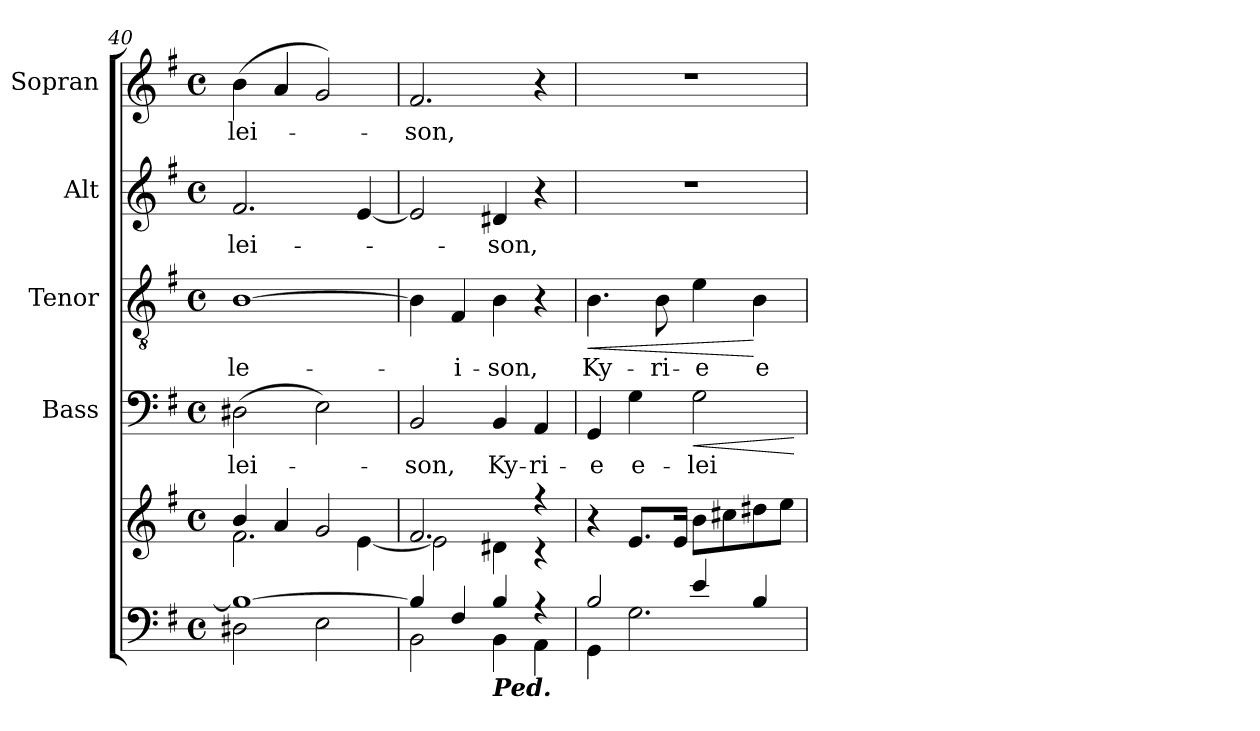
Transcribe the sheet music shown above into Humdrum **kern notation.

**kern	**kern	**kern	**text	**dynam	**kern	**text	**dynam	**kern	**text	**kern	**text
*part5	*part5	*part4	*part4	*part4	*part3	*part3	*part3	*part2	*part2	*part1	*part1
*staff6	*staff5	*staff4	*staff4	*staff4	*staff3	*staff3	*staff3	*staff2	*staff2	*staff1	*staff1
*	*	*I"Bass	*	*	*I"Tenor	*	*	*I"Alt	*	*I"Sopran	*
*	*	*I'B.	*	*	*I'T.	*	*	*I'A.	*	*I'S.	*
*clefF4	*clefG2	*clefF4	*	*	*clefGv2	*	*	*clefG2	*	*clefG2	*
*k[f#]	*k[f#]	*k[f#]	*	*	*k[f#]	*	*	*k[f#]	*	*k[f#]	*
*G:	*G:	*G:	*	*	*G:	*	*	*G:	*	*G:	*
*M4/4	*M4/4	*M4/4	*	*	*M4/4	*	*	*M4/4	*	*M4/4	*
*met(c)	*met(c)	*met(c)	*	*	*met(c)	*	*	*met(c)	*	*met(c)	*
=40	=40	=40	=40	=40	=40	=40	=40	=40	=40	=40	=40
*^	*^	*	*	*	*	*	*	*	*	*	*
!	!	!	!	!	!LO:LY:b	!	!	!LO:LY:b	!	!	!LO:LY:b	!	!LO:LY:b
1B_	2D#X\	4b/	2.f#\	(>2D#X\	-lei-	.	[1B	-le-	.	2.f#/	-lei-	(>4b\	-lei-
.	.	4a/	.	.	.	.	.	.	.	.	.	4a/	.
.	2E\	2g/	.	2E\)	.	.	.	.	.	.	.	2g/)	.
.	.	.	[<4e\	.	.	.	.	.	.	[4e/	.	.	.
=41	=41	=41	=41	=41	=41	=41	=41	=41	=41	=41	=41	=41	=41
!	!	!	!	!	!LO:LY:b	!	!	!	!	!	!	!	!LO:LY:b
4B/]	2BB\	2.f#/	2e\]	2BB/	-son,	.	4B\]	.	.	2e/]	.	2.f#/	-son,
!	!	!	!	!	!	!	!	!LO:LY:b	!	!	!	!	!
4F#/	.	.	.	.	.	.	4F#/	-i-	.	.	.	.	.
!LO:TX:b:Bi:t=Ped.	!	!	!	!	!	!	!	!	!	!	!	!	!
!	!	!	!	!	!LO:LY:b	!	!	!LO:LY:b	!	!	!LO:LY:b	!	!
4B/	4BB\	.	4d#X\	4BB/	Ky-	.	4B\	-son,	.	4d#X/	-son,	.	.
!	!	!	!	!	!LO:LY:b	!	!	!	!	!	!	!	!
4rA	4AA\	4r	4r	4AA/	-ri-	.	4r	.	.	4r	.	4r	.
=42	=42	=42	=42	=42	=42	=42	=42	=42	=42	=42	=42	=42	=42
!	!	!	!	!	!LO:LY:b	!	!	!LO:LY:b	!LO:HP:b	!	!	!	!
*	*	*v	*v	*	*	*	*	*	*	*	*	*	*
2B/	4GG\	4r	4GG/	-e	.	4.B\	Ky-	<	1r	.	1r	.
!	!	!	!	!LO:LY:b	!	!	!	!	!	!	!	!
.	2.G\	8.e/L	4G\	e-	.	.	.	.	.	.	.	.
!	!	!	!	!	!	!	!LO:LY:b	!	!	!	!	!
.	.	.	.	.	.	8B\	-ri-	.	.	.	.	.
.	.	16e/Jk	.	.	.	.	.	.	.	.	.	.
!	!	!	!	!LO:LY:b	!LO:HP:b	!	!LO:LY:b	!	!	!	!	!
4e/	.	8b\L	2G\	-lei-	<	4e\	-e	.	.	.	.	.
.	.	8cc#X\	.	.	.	.	.	.	.	.	.	.
!	!	!	!	!	!	!	!LO:LY:b	!	!	!	!	!
4B/	.	8dd#X\	.	.	.	4B\	e-	[	.	.	.	.
.	.	8ee\J	.	.	.	.	.	.	.	.	.	.
*v	*v	*	*	*	*	*	*	*	*	*	*	*
.	.	.	.	[	.	.	.	.	.	.	.
=	=	=	=	=	=	=	=	=	=	=	=
*-	*-	*-	*-	*-	*-	*-	*-	*-	*-	*-	*-
